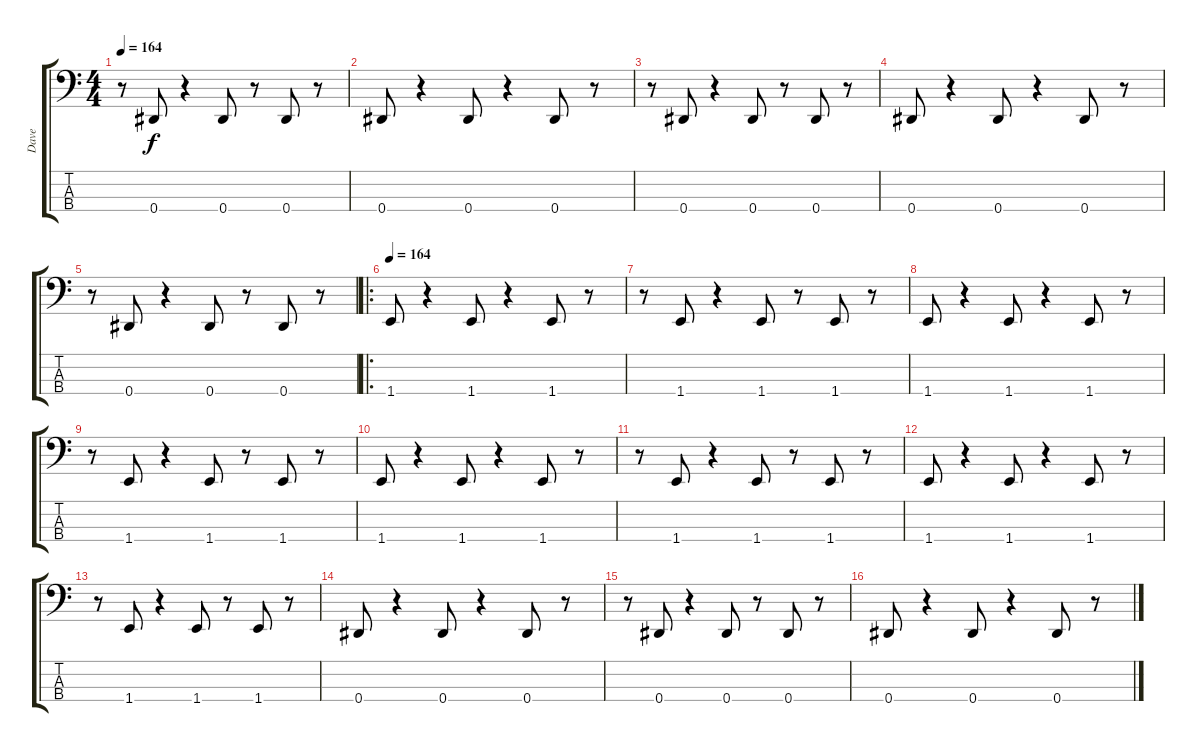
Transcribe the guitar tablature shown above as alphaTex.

\track ("Dave" "Dave") {instrument electricbasspick}
\staff {score tabs}
\tuning (Gb2 Db2 Ab1 Eb1) {hide}
\ts (4 4)
\tempo 164
\clef f4
\ks c
r.8{dy f} 0.4.8 r.4 0.4.8 r.8 0.4.8 r.8 |
0.4.8 r.4 0.4.8 r.4 0.4.8 r.8 |
r.8 0.4.8 r.4 0.4.8 r.8 0.4.8 r.8 |
0.4.8 r.4 0.4.8 r.4 0.4.8 r.8 |
r.8 0.4.8 r.4 0.4.8 r.8 0.4.8 r.8 |
\ro
\tempo 164
1.4.8 r.4 1.4.8 r.4 1.4.8 r.8 |
r.8 1.4.8 r.4 1.4.8 r.8 1.4.8 r.8 |
1.4.8 r.4 1.4.8 r.4 1.4.8 r.8 |
r.8 1.4.8 r.4 1.4.8 r.8 1.4.8 r.8 |
1.4.8 r.4 1.4.8 r.4 1.4.8 r.8 |
r.8 1.4.8 r.4 1.4.8 r.8 1.4.8 r.8 |
1.4.8 r.4 1.4.8 r.4 1.4.8 r.8 |
r.8 1.4.8 r.4 1.4.8 r.8 1.4.8 r.8 |
0.4.8 r.4 0.4.8 r.4 0.4.8 r.8 |
r.8 0.4.8 r.4 0.4.8 r.8 0.4.8 r.8 |
0.4.8 r.4 0.4.8 r.4 0.4.8 r.8
